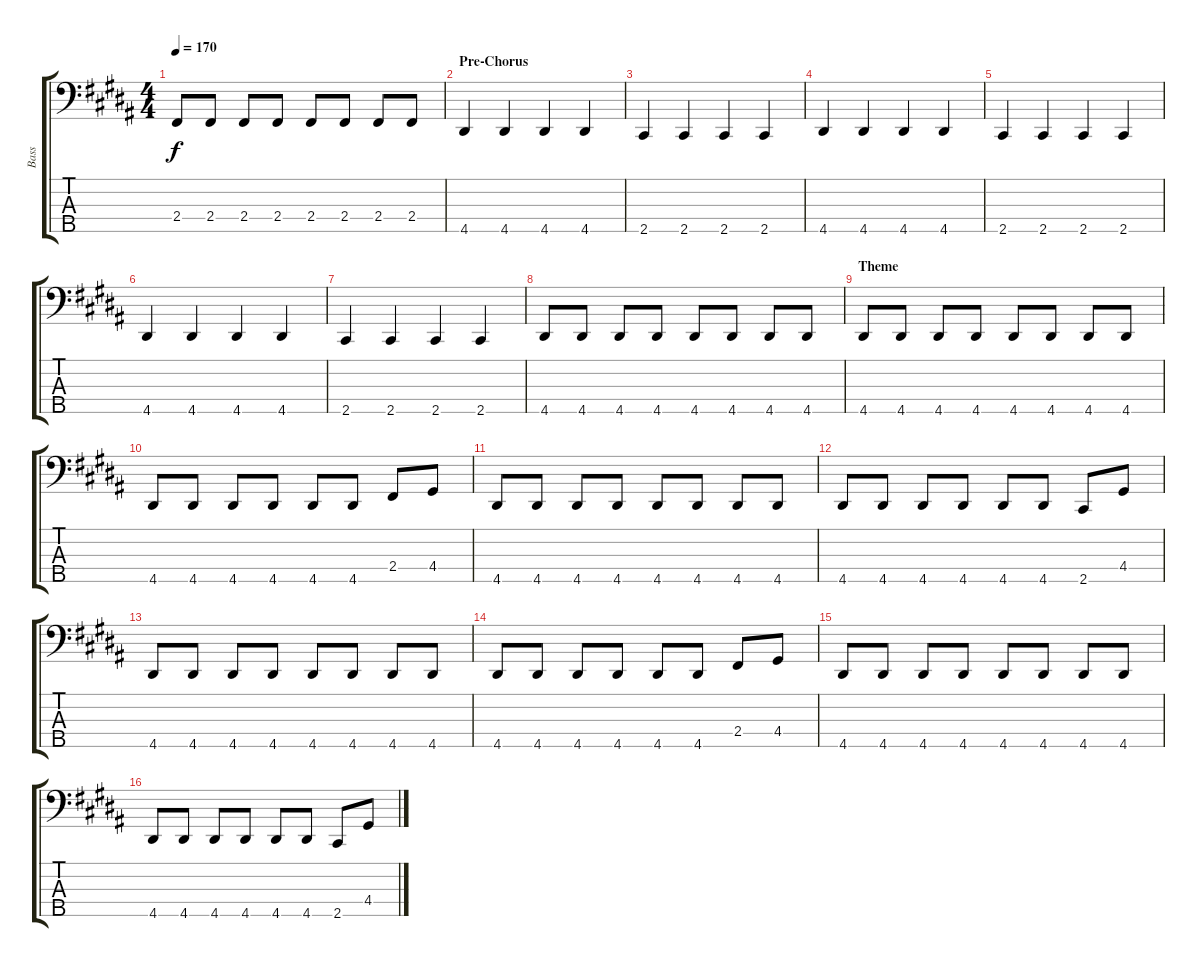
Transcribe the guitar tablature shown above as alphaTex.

\track ("Bass" "Bass") {instrument electricbasspick}
\staff {score tabs}
\tuning (G2 D2 A1 E1 B0) {hide}
\ts (4 4)
\tempo 170
\clef f4
\ks b
2.4.8{dy f} 2.4.8 2.4.8 2.4.8 2.4.8 2.4.8 2.4.8 2.4.8 |
\section ("" "Pre-Chorus")
4.5.4 4.5.4 4.5.4 4.5.4 |
2.5.4 2.5.4 2.5.4 2.5.4 |
4.5.4 4.5.4 4.5.4 4.5.4 |
2.5.4 2.5.4 2.5.4 2.5.4 |
4.5.4 4.5.4 4.5.4 4.5.4 |
2.5.4 2.5.4 2.5.4 2.5.4 |
4.5.8 4.5.8 4.5.8 4.5.8 4.5.8 4.5.8 4.5.8 4.5.8 |
\section ("" "Theme")
4.5.8 4.5.8 4.5.8 4.5.8 4.5.8 4.5.8 4.5.8 4.5.8 |
4.5.8 4.5.8 4.5.8 4.5.8 4.5.8 4.5.8 2.4.8 4.4.8 |
4.5.8 4.5.8 4.5.8 4.5.8 4.5.8 4.5.8 4.5.8 4.5.8 |
4.5.8 4.5.8 4.5.8 4.5.8 4.5.8 4.5.8 2.5.8 4.4.8 |
4.5.8 4.5.8 4.5.8 4.5.8 4.5.8 4.5.8 4.5.8 4.5.8 |
4.5.8 4.5.8 4.5.8 4.5.8 4.5.8 4.5.8 2.4.8 4.4.8 |
4.5.8 4.5.8 4.5.8 4.5.8 4.5.8 4.5.8 4.5.8 4.5.8 |
4.5.8 4.5.8 4.5.8 4.5.8 4.5.8 4.5.8 2.5.8 4.4.8
